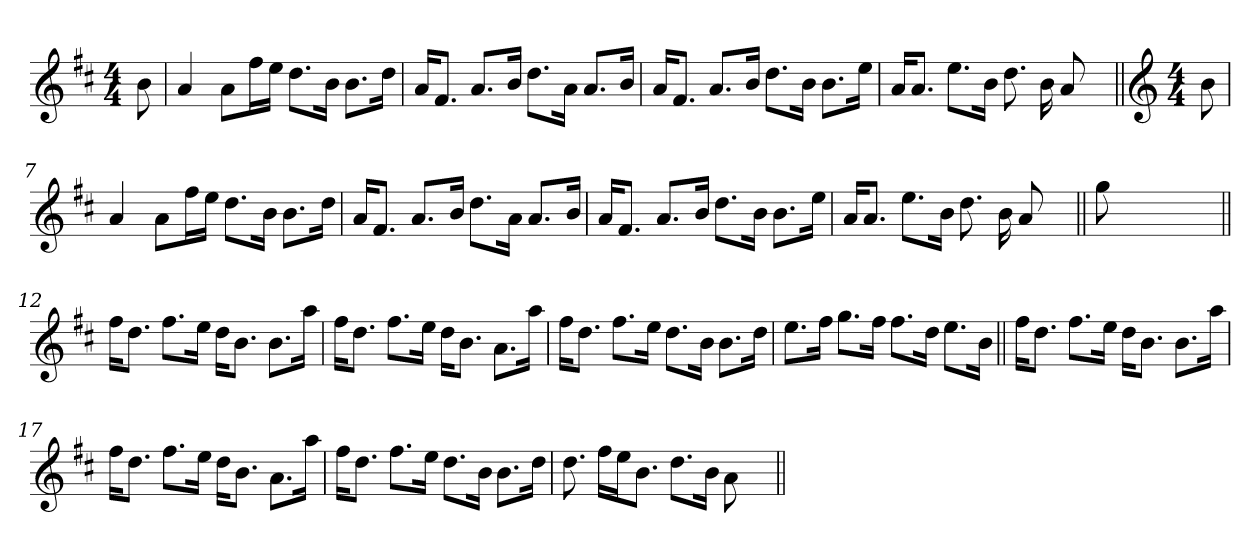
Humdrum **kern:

**kern
*part1
*staff1
*clefG2
*k[f#c#]
*D:
*M4/4
=1
8b\
=2
4a/
8a\L
16ff#\L
16ee\JJ
8.dd\L
16b\Jk
8.b\L
16dd\Jk
=3
16a/KL
8.f#/J
8.a/L
16b/Jk
8.dd\L
16a\Jk
8.a/L
16b/Jk
=4
16a/KL
8.f#/J
8.a/L
16b/Jk
8.dd\L
16b\Jk
8.b\L
16ee\Jk
=5
16a/KL
8.a/J
8.ee\L
16b\Jk
8.dd\
16b\
8a/
8ryy
!!LO:LB:g=z
=6||
*clefG2
*M4/4
8b\
=7
4a/
8a\L
16ff#\L
16ee\JJ
8.dd\L
16b\Jk
8.b\L
16dd\Jk
=8
16a/KL
8.f#/J
8.a/L
16b/Jk
8.dd\L
16a\Jk
8.a/L
16b/Jk
=9
16a/KL
8.f#/J
8.a/L
16b/Jk
8.dd\L
16b\Jk
8.b\L
16ee\Jk
=10
16a/KL
8.a/J
8.ee\L
16b\Jk
8.dd\
16b\
8a/
8ryy
!!LO:LB:g=z
=11||
8gg\
2..ryy
=12||
16ff#\KL
8.dd\J
8.ff#\L
16ee\Jk
16dd\KL
8.b\J
8.b\L
16aa\Jk
=13
16ff#\KL
8.dd\J
8.ff#\L
16ee\Jk
16dd\KL
8.b\J
8.a\L
16aa\Jk
=14
16ff#\KL
8.dd\J
8.ff#\L
16ee\Jk
8.dd\L
16b\Jk
8.b\L
16dd\Jk
=15
8.ee\L
16ff#\Jk
8.gg\L
16ff#\Jk
8.ff#\L
16dd\Jk
8.ee\L
16b\Jk
!!LO:LB:g=z
=16||
16ff#\KL
8.dd\J
8.ff#\L
16ee\Jk
16dd\KL
8.b\J
8.b\L
16aa\Jk
=17
16ff#\KL
8.dd\J
8.ff#\L
16ee\Jk
16dd\KL
8.b\J
8.a\L
16aa\Jk
=18
16ff#\KL
8.dd\J
8.ff#\L
16ee\Jk
8.dd\L
16b\Jk
8.b\L
16dd\Jk
=19
8.dd\
16ff#\LL
16ee\J
8.b\J
8.dd\L
16b\Jk
8a\
8ryy
=||
*-
